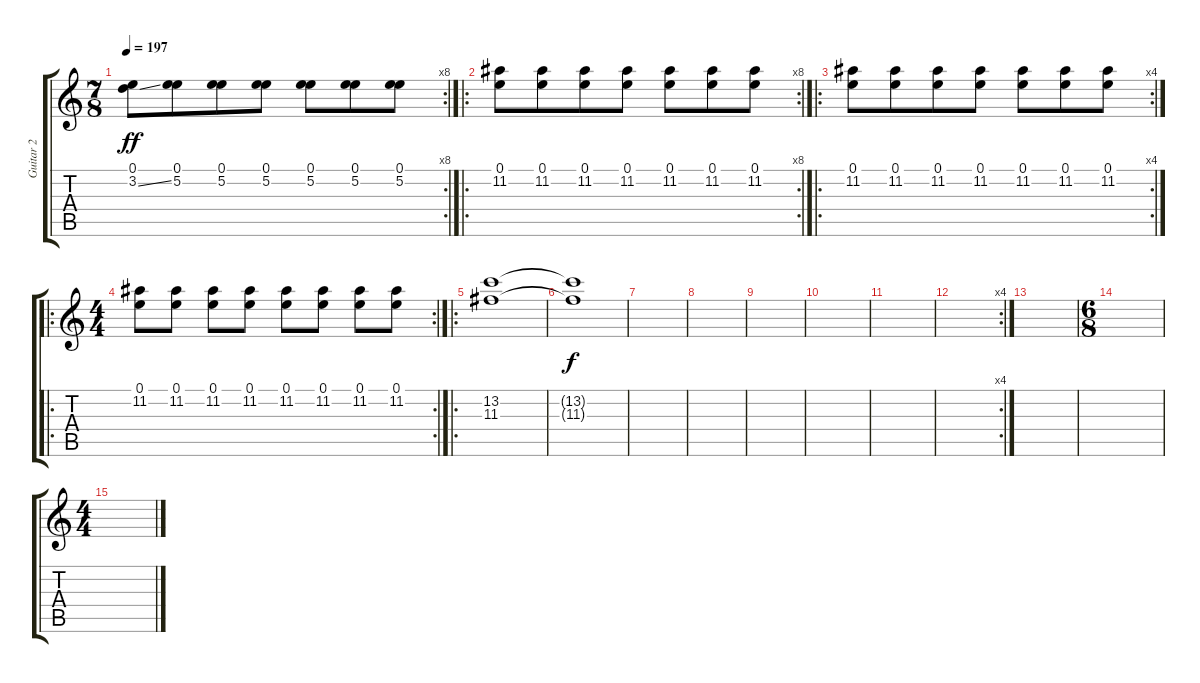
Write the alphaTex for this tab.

\track ("Guitar 2" "Guitar 2") {instrument overdrivenguitar}
\staff {score tabs}
\tuning (E4 B3 G3 D3 A2 E2) {hide}
\rc 8
\ts (7 8)
\tempo 197
\clef g2
\ks c
(0.1 3.2{ss}).8{dy ff instrument overdrivenguitar} (0.1 5.2).8 (0.1 5.2).8 (0.1 5.2).8 (0.1 5.2).8 (0.1 5.2).8 (0.1 5.2).8 |
\ro
\rc 8
(0.1 11.2).8 (0.1 11.2).8 (0.1 11.2).8 (0.1 11.2).8 (0.1 11.2).8 (0.1 11.2).8 (0.1 11.2).8 |
\ro
\rc 4
(0.1 11.2).8 (0.1 11.2).8 (0.1 11.2).8 (0.1 11.2).8 (0.1 11.2).8 (0.1 11.2).8 (0.1 11.2).8 |
\ro
\rc 2
\ts (4 4)
(0.1 11.2).8 (0.1 11.2).8 (0.1 11.2).8 (0.1 11.2).8 (0.1 11.2).8 (0.1 11.2).8 (0.1 11.2).8 (0.1 11.2).8 |
\ro
(13.2 11.3).1 |
(13.2{t} 11.3{t}).1{dy f volume 14} |
|
|
|
|
|
\rc 4
|
|
\ts (6 8)
|
\ts (4 4)
